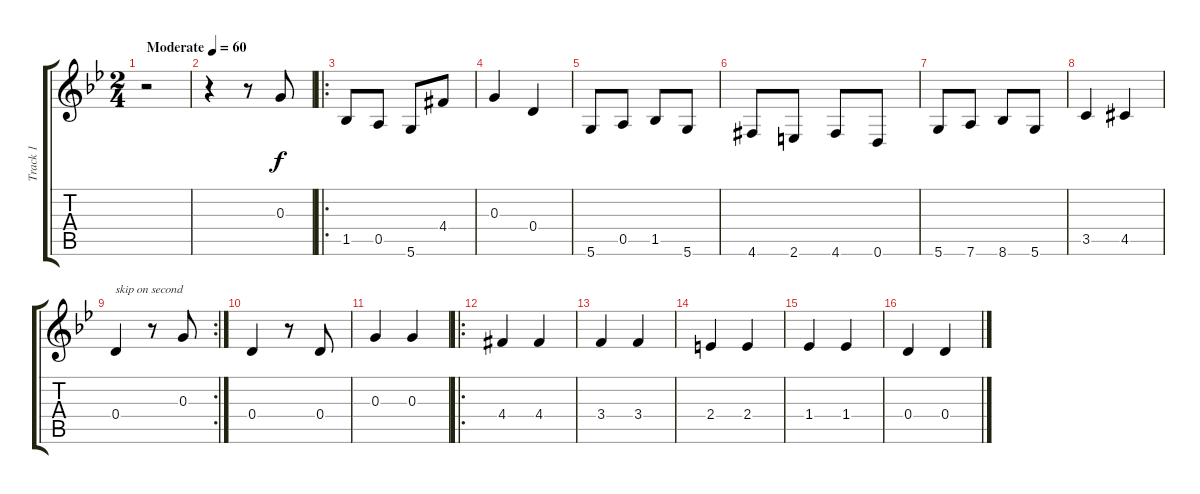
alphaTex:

\track ("Track 1" "Track 1") {instrument acousticguitarsteel}
\staff {score tabs}
\tuning (E4 B3 G3 D3 A2 D2) {hide}
\ts (2 4)
\tempo (60 "Moderate")
\clef g2
\ks bb
r.2{dy f instrument acousticguitarsteel} |
r.4 r.8 0.3.8 |
\ro
1.5.8 0.5.8 5.6.8 4.4{acc #}.8 |
0.3.4 0.4.4 |
5.6.8 0.5.8 1.5.8 5.6.8 |
4.6{acc #}.8 2.6.8 4.6{acc #}.8 0.6.8 |
5.6.8 7.6.8 8.6.8 5.6.8 |
3.5.4 4.5{acc #}.4 |
\rc 2
0.4.4{txt "skip on second"} r.8 0.3.8 |
0.4.4 r.8 0.4.8 |
0.3.4 0.3.4 |
\ro
4.4{acc #}.4 4.4{acc #}.4 |
3.4.4 3.4.4 |
2.4.4 2.4.4 |
1.4.4 1.4.4 |
0.4.4 0.4.4
